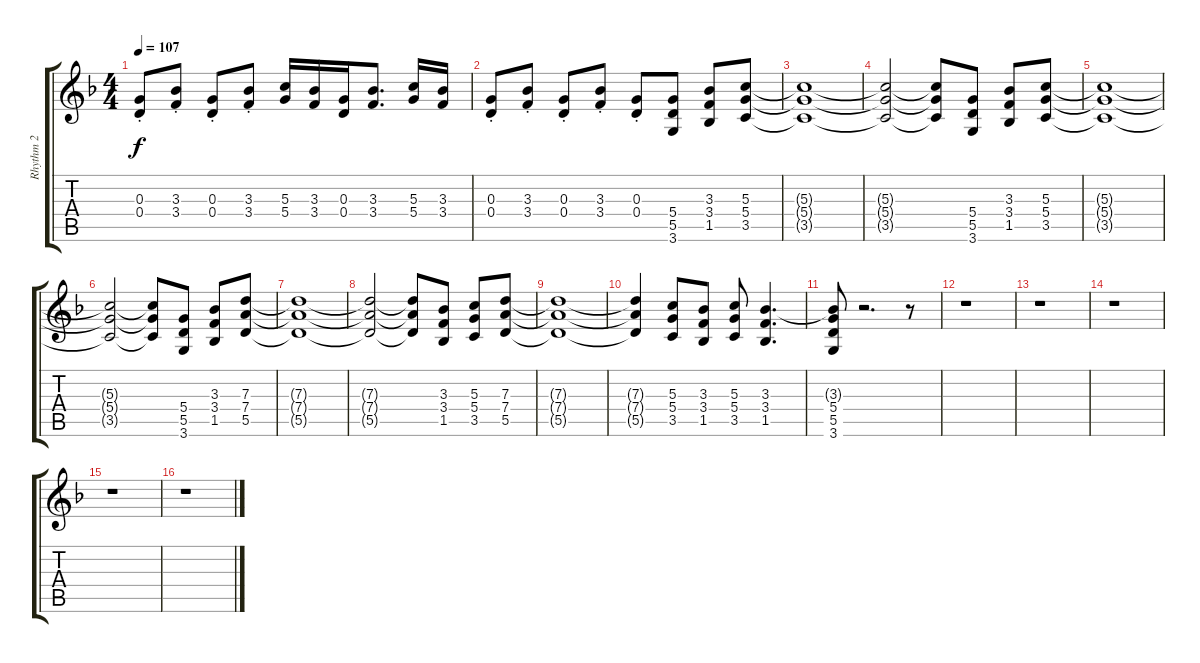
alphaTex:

\track ("Rhythm 2" "Rhythm 2") {instrument distortionguitar}
\staff {score tabs}
\tuning (E4 B3 G3 D3 A2 E2) {hide}
\ts (4 4)
\tempo 107
\clef g2
\ks f
(0.3{st} 0.4{st}).8{dy f} (3.3{st} 3.4{st}).8 (0.3{st} 0.4{st}).8 (3.3{st} 3.4{st}).8 (5.3 5.4).16 (3.3 3.4).16 (0.3 0.4).16 (3.3 3.4).8{d} (5.3 5.4).16 (3.3 3.4).16 |
(0.3{st} 0.4{st}).8 (3.3{st} 3.4{st}).8 (0.3{st} 0.4{st}).8 (3.3{st} 3.4{st}).8 (0.3{st} 0.4{st}).8 (5.4 5.5 3.6).8 (3.3 3.4 1.5).8 (5.3 5.4 3.5).8 |
(5.3{t} 5.4{t} 3.5{t}).1 |
(5.3{t} 5.4{t} 3.5{t}).2 (5.3{t} 5.4{t} 3.5{t}).8 (5.4 5.5 3.6).8 (3.3 3.4 1.5).8 (5.3 5.4 3.5).8 |
(5.3{t} 5.4{t} 3.5{t}).1 |
(5.3{t} 5.4{t} 3.5{t}).2 (5.3{t} 5.4{t} 3.5{t}).8 (5.4 5.5 3.6).8 (3.3 3.4 1.5).8 (7.3 7.4 5.5).8 |
(7.3{t} 7.4{t} 5.5{t}).1 |
(7.3{t} 7.4{t} 5.5{t}).2 (7.3{t} 7.4{t} 5.5{t}).8 (3.3 3.4 1.5).8 (5.3 5.4 3.5).8 (7.3 7.4 5.5).8 |
(7.3{t} 7.4{t} 5.5{t}).1 |
(7.3{t} 7.4{t} 5.5{t}).4 (5.3 5.4 3.5).8 (3.3 3.4 1.5).8 (5.3 5.4 3.5).8 (3.3 3.4 1.5).4{d} |
(3.3{t} 5.4 5.5 3.6).8 r.2{d} r.8 |
r.1 |
r.1 |
r.1 |
r.1 |
r.1
